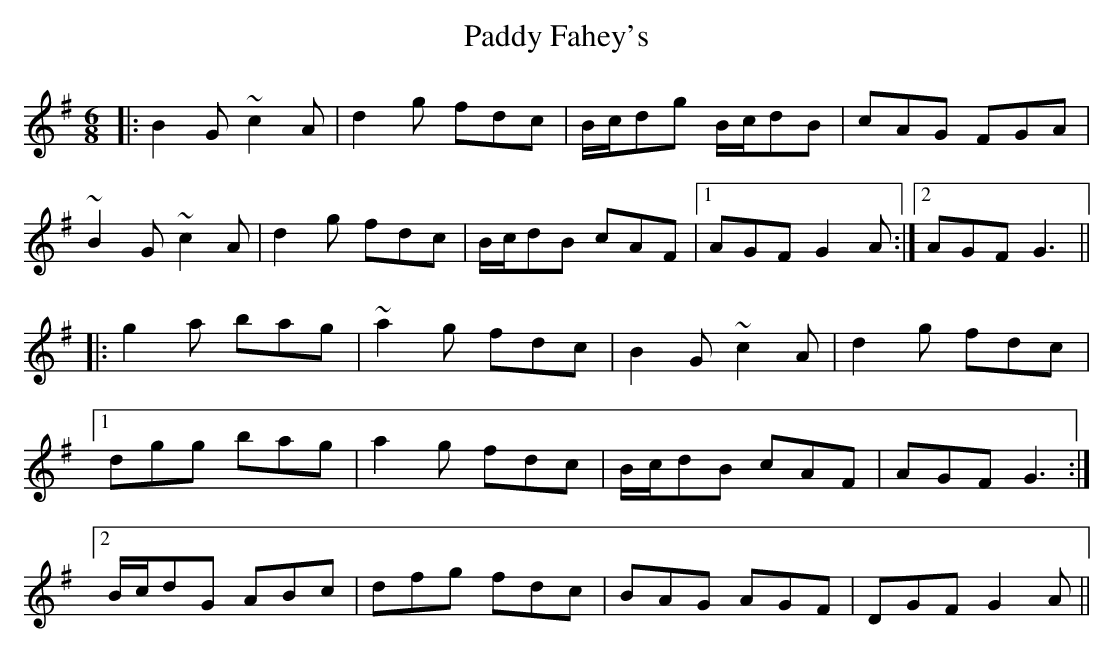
X:1
T: Paddy Fahey's
M: 6/8
L: 1/8
K: Gmaj
|:B2G ~c2A|d2g fdc|B/c/dg B/c/dB|cAG FGA|
~B2G ~c2A|d2g fdc|B/c/dB cAF|1 AGF G2A:|2 AGF G3||
|:g2a bag|~a2g fdc|B2G ~c2A|d2g fdc|
[1 dgg bag|a2g fdc|B/c/dB cAF|AGF G3:|
[2 B/c/dG ABc|dfg fdc|BAG AGF|DGF G2A||
